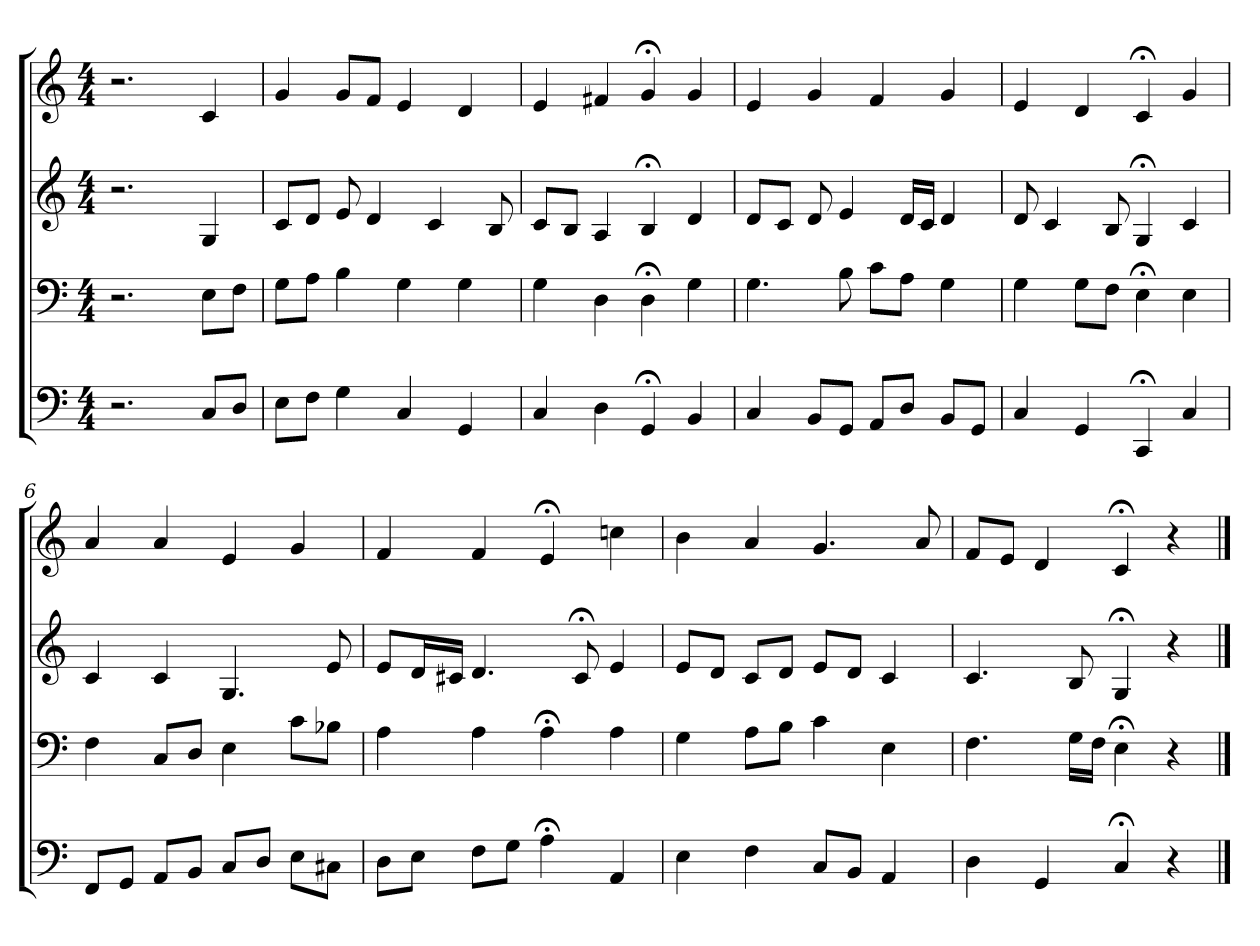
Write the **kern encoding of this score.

**kern	**kern	**kern	**kern
*part4	*part3	*part2	*part1
*staff4	*staff3	*staff2	*staff1
*clefF4	*clefF4	*clefG2	*clefG2
*k[]	*k[]	*k[]	*k[]
*C:	*C:	*C:	*C:
*M4/4	*M4/4	*M4/4	*M4/4
=1	=1	=1	=1
2.r	2.r	2.r	2.r
8C/L	8E\L	4G	4c
8D/J	8F\J	.	.
=2	=2	=2	=2
8E\L	8G\L	8c/L	4g
8F\J	8A\J	8d/J	.
4G	4B	8e	8g/L
.	.	4d	8f/J
4C	4G	.	4e
.	.	4c	.
4GG	4G	.	4d
.	.	8B	.
=3	=3	=3	=3
4C	4G	8c/L	4e
.	.	8B/J	.
4D	4D	4A	4f#X
4GG;<	4D;<	4B;<	4g;<
4BB	4G	4d	4g
=4	=4	=4	=4
4C	4.G	8d/L	4e
.	.	8c/J	.
8BB/L	.	8d	4g
8GG/J	8B	4e	.
8AA/L	8c\L	.	4f
8D/J	8A\J	16d/LL	.
.	.	16c/JJ	.
8BB/L	4G	4d	4g
8GG/J	.	.	.
=5	=5	=5	=5
4C	4G	8d	4e
.	.	4c	.
4GG	8G\L	.	4d
.	8F\J	8B	.
4CC;<	4E;<	4G;<	4c;<
4C	4E	4c	4g
=6	=6	=6	=6
8FF/L	4F	4c	4a
8GG/J	.	.	.
8AA/L	8C/L	4c	4a
8BB/J	8D/J	.	.
8C/L	4E	4.G	4e
8D/J	.	.	.
8E\L	8c\L	.	4g
8C#X\J	8B-X\J	8e	.
=7	=7	=7	=7
8D\L	4A	8e/L	4f
8E\J	.	16d/L	.
.	.	16c#X/JJ	.
8F\L	4A	4.d	4f
8G\J	.	.	.
4A;<	4A;<	.	4e;<
.	.	8c#;<	.
4AA	4A	4e	4ccn
=8	=8	=8	=8
4E	4G	8e/L	4b
.	.	8d/J	.
4F	8A\L	8c/L	4a
.	8B\J	8d/J	.
8C/L	4c	8e/L	4.g
8BB/J	.	8d/J	.
4AA	4E	4c	.
.	.	.	8a
=9	=9	=9	=9
4D	4.F	4.c	8f/L
.	.	.	8e/J
4GG	.	.	4d
.	16G\LL	8B	.
.	16F\JJ	.	.
4C;<	4E;<	4G;<	4c;<
4r	4r	4r	4r
==	==	==	==
*-	*-	*-	*-
